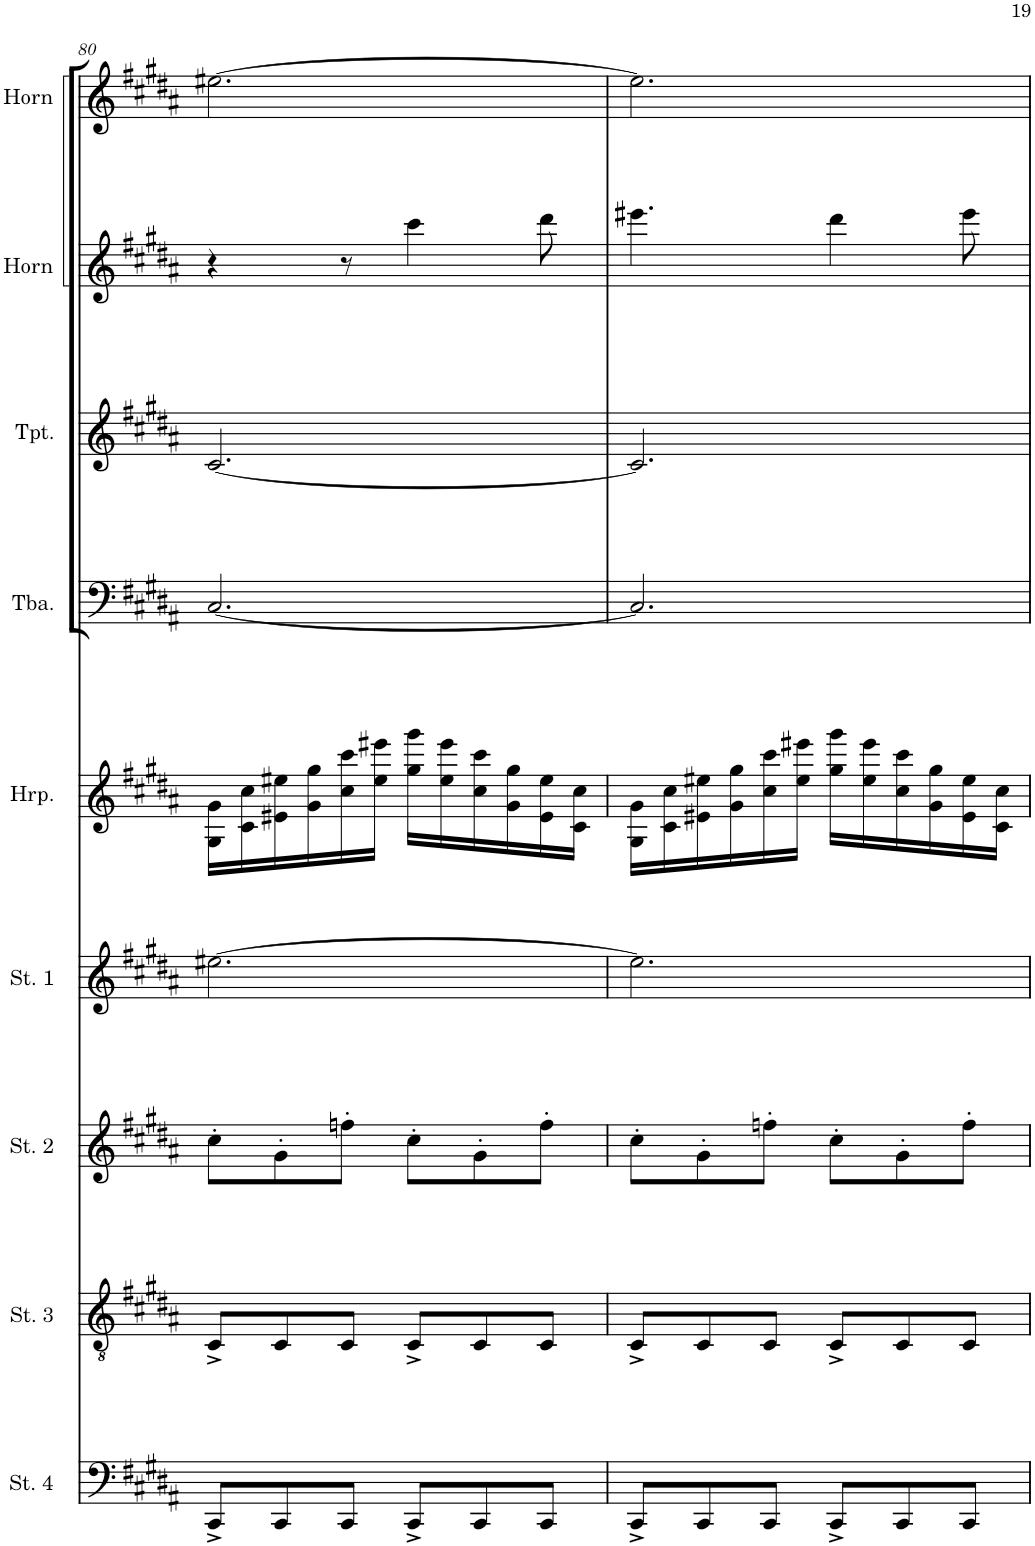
**kern	**kern	**kern	**kern	**kern	**kern	**kern	**kern	**kern	**kern
*part10	*part9	*part8	*part7	*part6	*part5	*part4	*part3	*part2	*part1
*staff10	*staff9	*staff8	*staff7	*staff6	*staff5	*staff4	*staff3	*staff2	*staff1
*I"Strings 4	*I"Strings 3	*I"Strings 2	*I"Strings 1	*I"Harp	*I"Tuba	*I"Trumpet	*I"Horn	*I"Horn	*I"Piccolo
*I'St. 4	*I'St. 3	*I'St. 2	*I'St. 1	*I'Hrp.	*I'Tba.	*I'Tpt.	*I'Horn	*I'Horn	*I'Picc.
!!LO:PB:g=z
*clefF4	*clefGv2	*clefG2	*clefG2	*clefG2	*clefF4	*clefG2	*clefG2	*clefG2	*clefG2
*	*	*	*	*	*	*Trd1c2	*Trd7c12	*Trd7c12	*Trd-7c-12
*k[f#c#g#d#a#]	*k[f#c#g#d#a#]	*k[f#c#g#d#a#]	*k[f#c#g#d#a#]	*k[f#c#g#d#a#]	*k[f#c#g#d#a#]	*k[f#c#g#d#a#]	*k[f#c#g#d#a#]	*k[f#c#g#d#a#]	*k[f#c#g#d#a#]
*M6/8	*M6/8	*M6/8	*M6/8	*M6/8	*M6/8	*M6/8	*M6/8	*M6/8	*M6/8
=80	=80	=80	=80	=80	=80	=80	=80	=80	=80
8CC#^/L	8C#^/L	8cc#'\L	[2.ee#X\	16G#\ 16g#\LL	[2.C#/	[2.c#/	4r	[2.ee#X\	2.r
.	.	.	.	16c#\ 16cc#\	.	.	.	.	.
8CC#/	8C#/	8g#'\	.	16e#X\ 16ee#X\	.	.	.	.	.
.	.	.	.	16g#\ 16gg#\	.	.	.	.	.
8CC#/J	8C#/J	8ffn'\J	.	16cc#\ 16ccc#\	.	.	8r	.	.
.	.	.	.	16ee#\ 16eee#X\JJ	.	.	.	.	.
8CC#^/L	8C#^/L	8cc#'\L	.	16gg#\ 16ggg#\LL	.	.	4ccc#\	.	.
.	.	.	.	16ee#\ 16eee#\	.	.	.	.	.
8CC#/	8C#/	8g#'\	.	16cc#\ 16ccc#\	.	.	.	.	.
.	.	.	.	16g#\ 16gg#\	.	.	.	.	.
8CC#/J	8C#/J	8ff'\J	.	16e#\ 16ee#\	.	.	8ddd#\	.	.
.	.	.	.	16c#\ 16cc#\JJ	.	.	.	.	.
=81	=81	=81	=81	=81	=81	=81	=81	=81	=81
8CC#^/L	8C#^/L	8cc#'\L	2.ee#\]	16G#\ 16g#\LL	2.C#/]	2.c#/]	4.eee#X\	2.ee#\]	2.r
.	.	.	.	16c#\ 16cc#\	.	.	.	.	.
8CC#/	8C#/	8g#'\	.	16e#X\ 16ee#X\	.	.	.	.	.
.	.	.	.	16g#\ 16gg#\	.	.	.	.	.
8CC#/J	8C#/J	8ffn'\J	.	16cc#\ 16ccc#\	.	.	.	.	.
.	.	.	.	16ee#\ 16eee#X\JJ	.	.	.	.	.
8CC#^/L	8C#^/L	8cc#'\L	.	16gg#\ 16ggg#\LL	.	.	4ddd#\	.	.
.	.	.	.	16ee#\ 16eee#\	.	.	.	.	.
8CC#/	8C#/	8g#'\	.	16cc#\ 16ccc#\	.	.	.	.	.
.	.	.	.	16g#\ 16gg#\	.	.	.	.	.
8CC#/J	8C#/J	8ff'\J	.	16e#\ 16ee#\	.	.	8eee#\	.	.
.	.	.	.	16c#\ 16cc#\JJ	.	.	.	.	.
=	=	=	=	=	=	=	=	=	=
*-	*-	*-	*-	*-	*-	*-	*-	*-	*-
